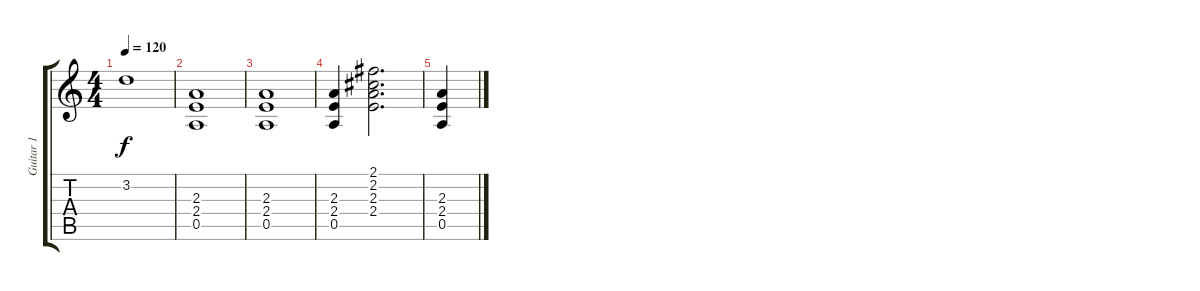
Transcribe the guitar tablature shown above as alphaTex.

\track ("Guitar 1 " "Guitar 1 ") {instrument acousticguitarsteel}
\staff {score tabs}
\tuning (E4 B3 G3 D3 A2 E2) {hide}
\ts (4 4)
\tempo 120
\clef g2
\ks c
3.2{t}.1{dy f} |
(2.3 2.4 0.5).1 |
(2.3 2.4 0.5).1 |
(2.3 2.4 0.5).4 (2.1 2.2 2.3 2.4).2{d} |
(2.3 2.4 0.5).4
